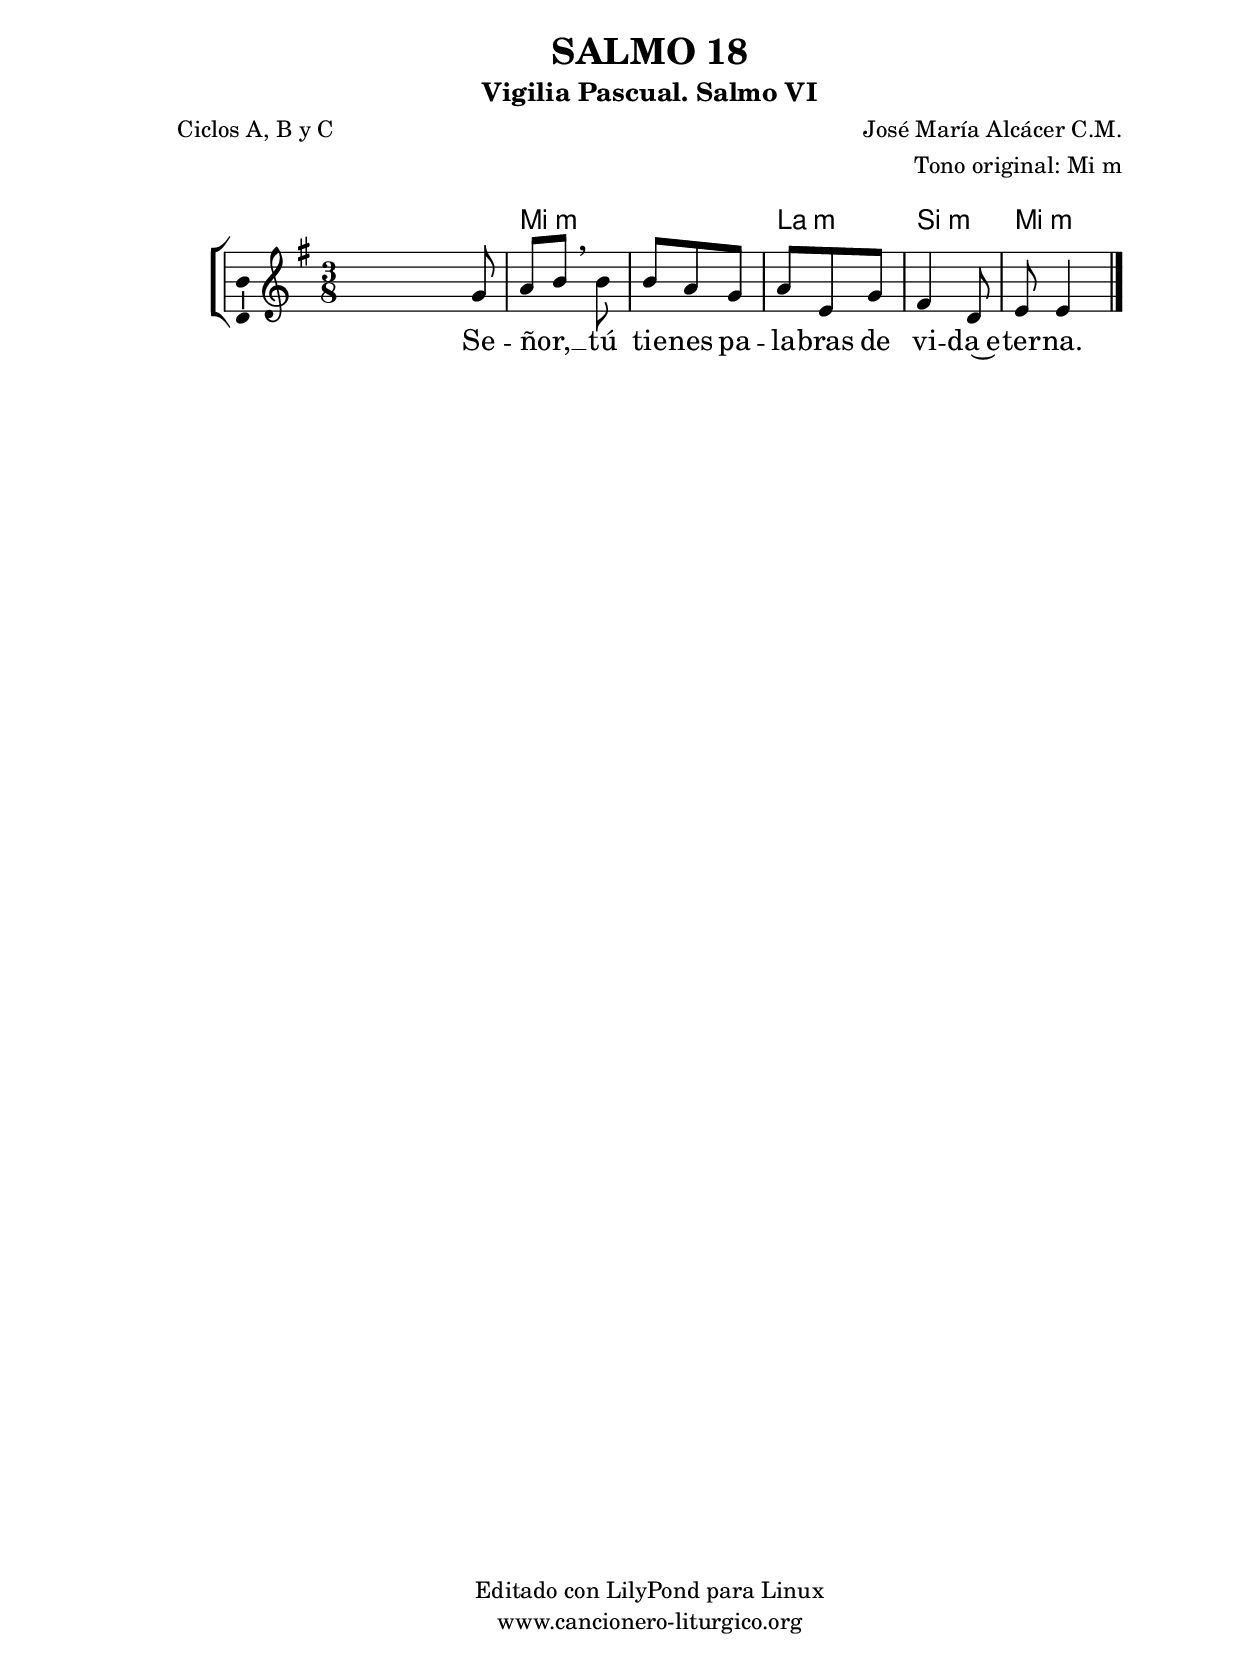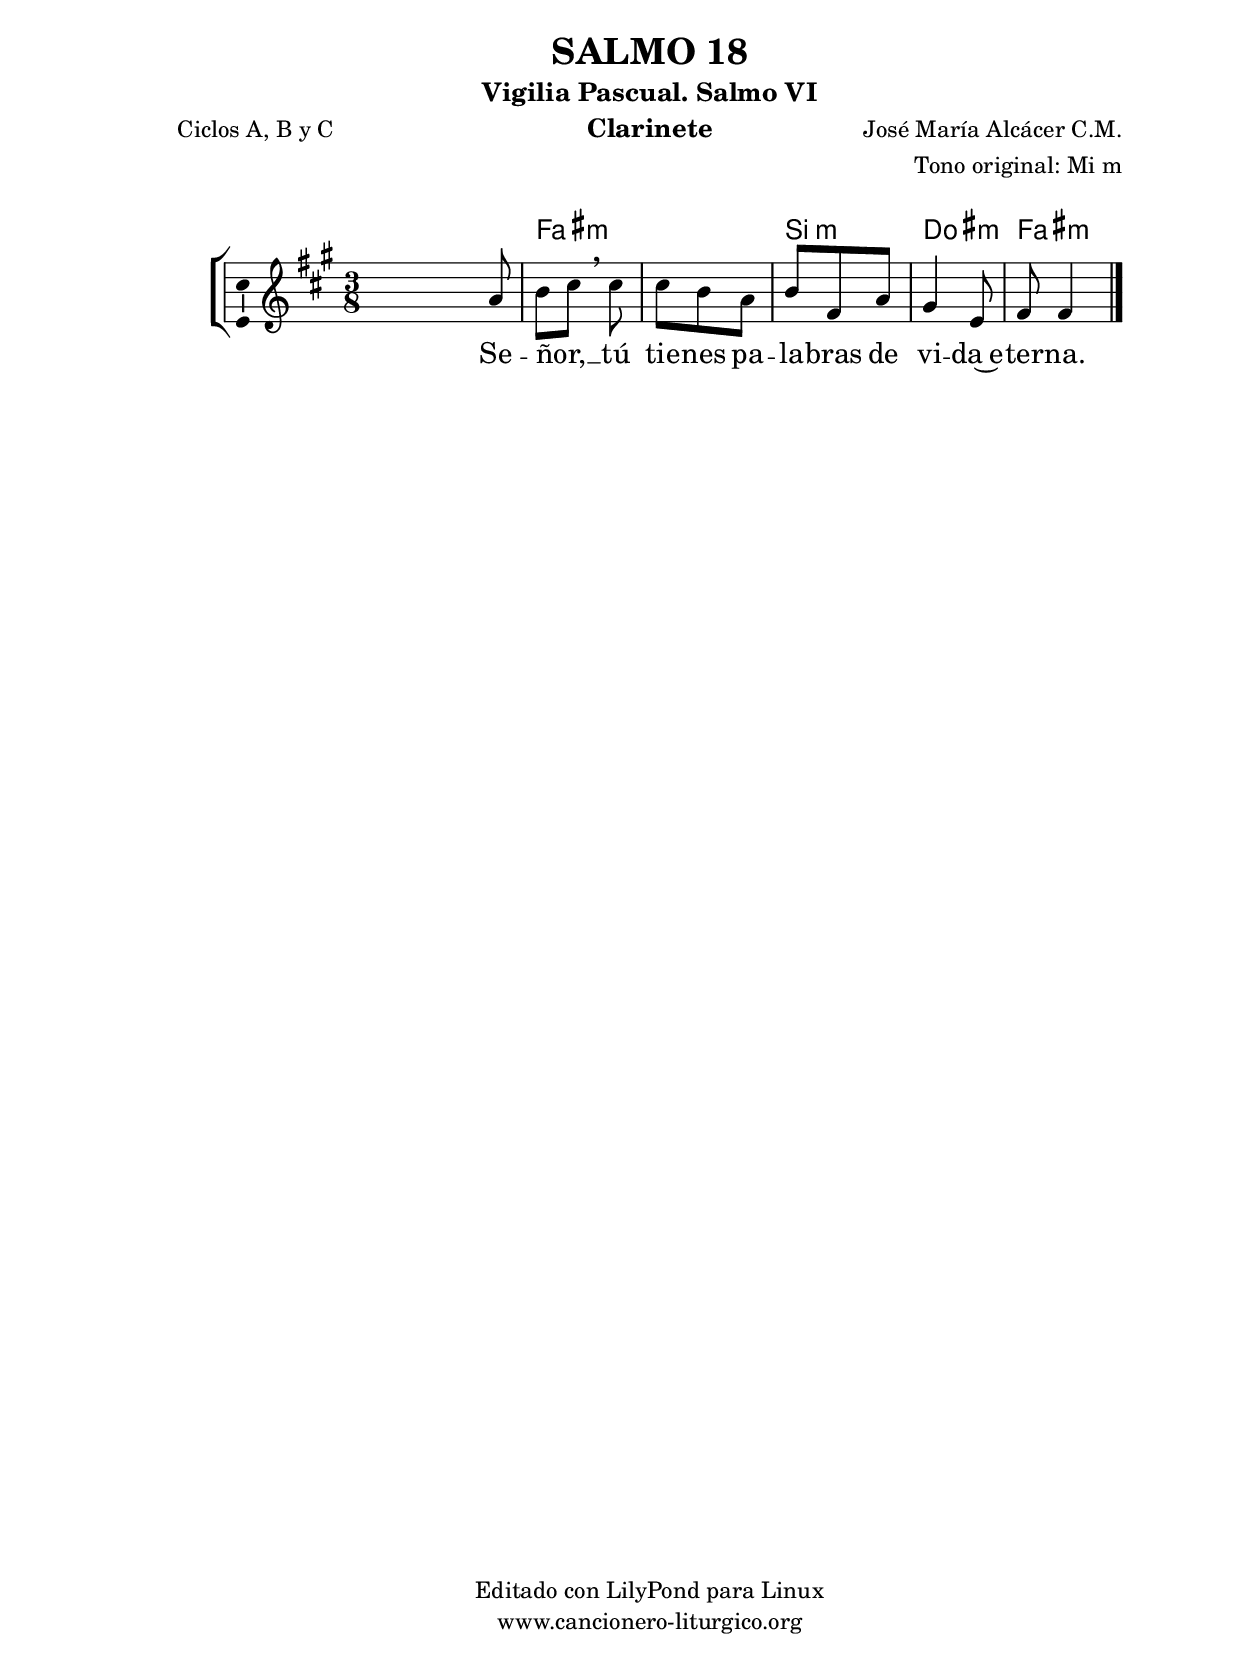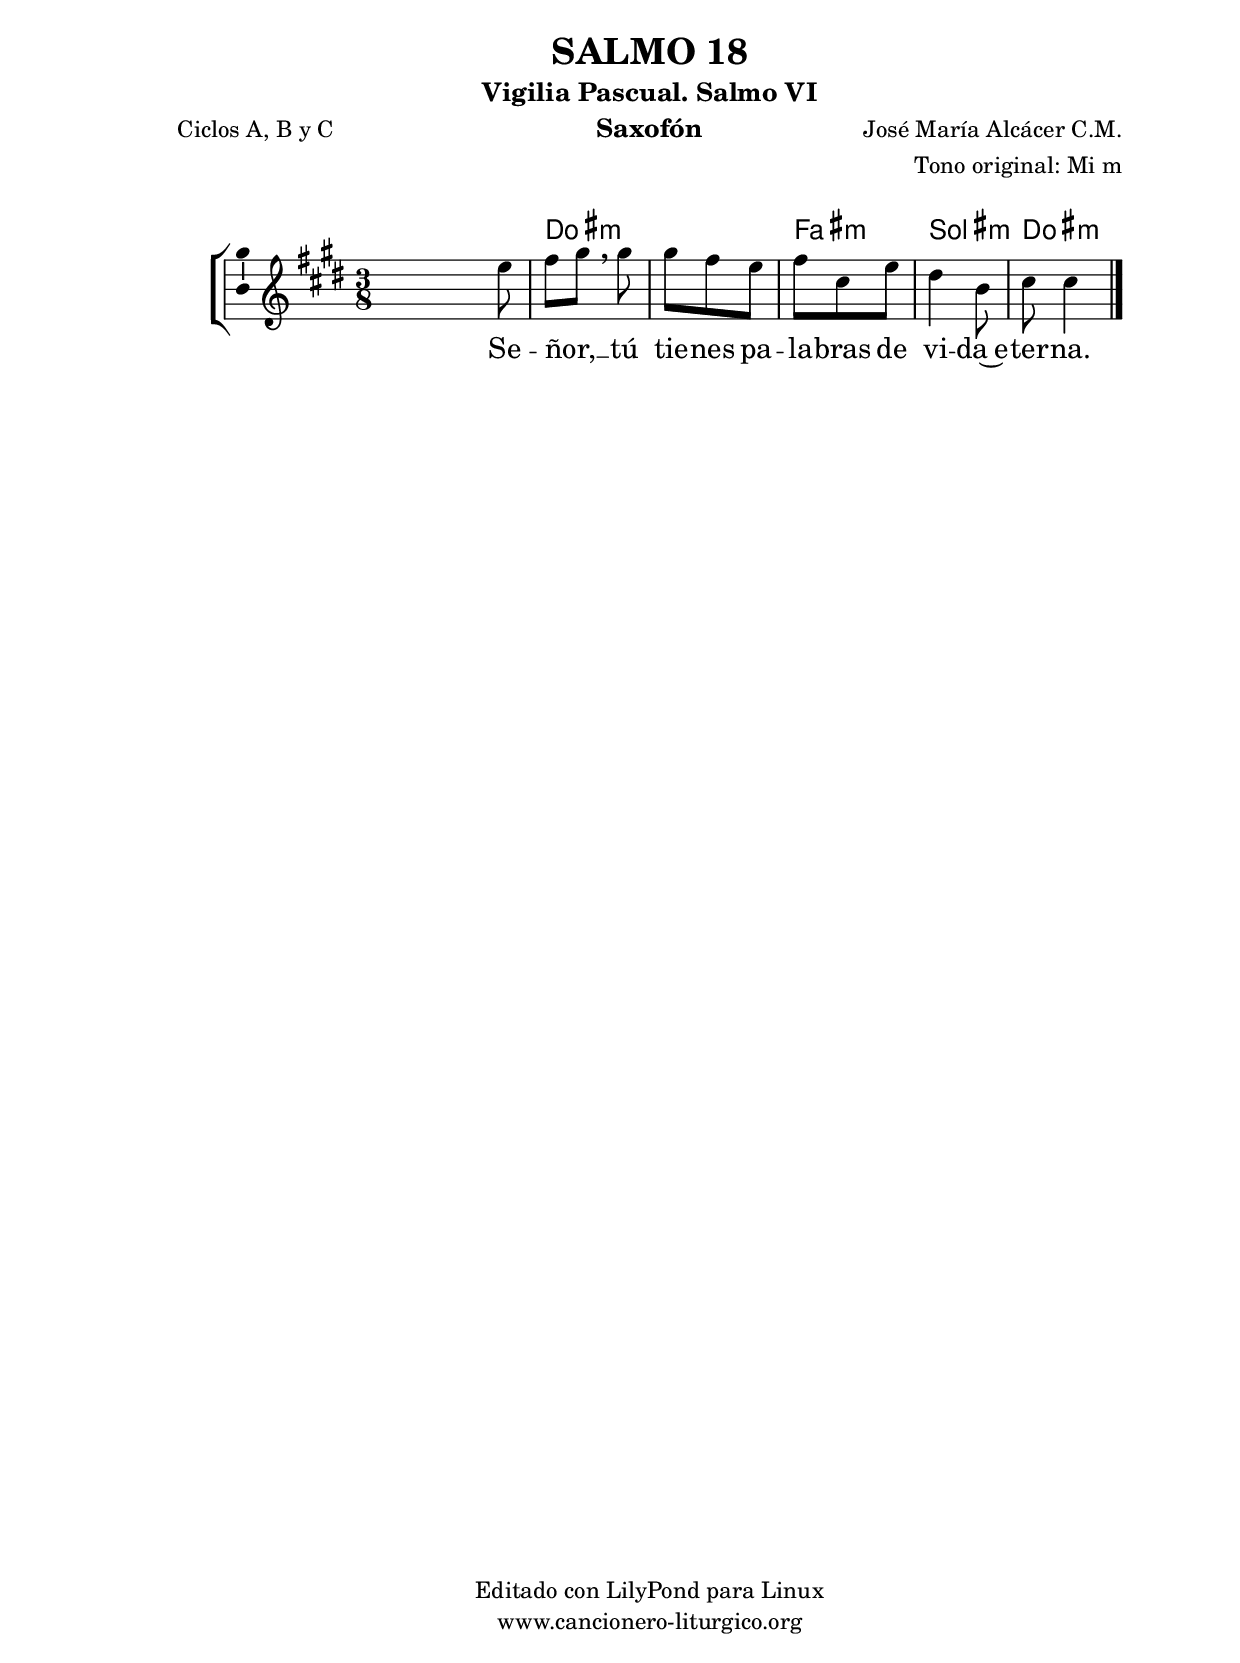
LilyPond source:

%
%para convertir .midi en .wav:
%timidity filename.midi -Ow -o finename.wav
%
%
%Para convertir de .wav a .mp3:
%lame -h -m j filename.wav
%
%
%para escuchar el midi:
%timidity nombrefichero.midi
%


%versión de lilypond para la que se ha escrito esta partitura:
\version "2.16.0"

	%Tamaño papel
	#(set-default-paper-size "a4")
	%Tamaño partitura
	#(set-global-staff-size 20)
	%No responde al pulsar sobre una nota
	#(ly:set-option 'point-and-click #f)

%parámetros del encabezamiento:
\header {
	title = "SALMO 18"
	subtitle = "Vigilia Pascual. Salmo VI"
	composer = "José María Alcácer C.M."
	poet = "Ciclos A, B y C"
	meter = ""
	arranger = "Tono original: Mi m"
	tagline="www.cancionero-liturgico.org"
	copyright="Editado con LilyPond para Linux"
	tiempo = "Pascua"
	usos = "Salmo"
	letra = "Señor, tú tienes palabras de vida eterna."
	}

%parámetros asociados al papel:
\paper  {
	oddHeaderMarkup = \markup {\fill-line { \on-the-fly #not-first-page \fromproperty #'header:title \on-the-fly #not-first-page \fromproperty #'header:composer }}
	evenHeaderMarkup = \markup {\fill-line { \fromproperty #'header:composer \fromproperty #'header:title }}
	#(set-paper-size "a4")
	print-page-number = ##f
	first-page-number = 1
	print-first-page-number = ##f
%	head-separation = 3.0 \cm
	top-margin = 2.0 \cm
	bottom-margin = 0.5\cm
%%%	bottom-margin = -1.0\cm
	left-margin = 3.0 \cm
	line-width = 16.0 \cm 
	indent = 8\mm
	interscoreline = 2.\mm
	between-system-space = 15\mm
%	para que las partituras no llenen la hoja:
	ragged-bottom = ##t
%	idem para la última hoja:
	ragged-last-bottom = ##f
%	para que las partituras llenen el ancho del papel:
	ragged-last = ##f
	after-title-space = 2.5 \cm
%page-count=1
%system-count=8

	%Flexible Vertical Spacing
%	markup-markup-spacing =
%	#'((basic-distance . 15) (minimum-distance . 15) (padding . 3))
	markup-system-spacing =
	#'((basic-distance . 15) (minimum-distance . 15) (padding . 3))
	system-system-spacing =
	#'((basic-distance . 15) (minimum-distance . 15) (padding . 3))
	score-system-spacing =
	#'((basic-distance . 15) (minimum-distance . 15) (padding . 5))
%	top-system-spacing = % header
%	#'((basic-distance . 8) (minimum-distance . 0) (padding . 3))
%	top-markup-spacing =
%	#'((basic-distance . 20) (minimum-distance . 20) (padding . 3))
	last-bottom-spacing = % footer
	#'((basic-distance . 5) (minimum-distance . 5) (padding . 3))
%	score-markup-spacing =
%	#'((basic-distance . 16) (minimum-distance . 13) (padding . 3))

	}


%parámetros que afectan a toda la partitura:
global =  {
	%clave de sol (G):
	\clef G
	%armadura:
%	\transpose c a
	\key e \minor
	\tempo 8=120
	\set Score.tempoHideNote = ##t
	}


acordes = {
	\italianChords
	\chordmode {
%	\transpose c a
{

s4.
e4.:m e:m a:m b:m e:m

	}
	}
}

melodia = 
%\transpose c a
{
	\relative c''{
	\time 3/8

s4 g8
a8 b \breathe b
b8 a g
a8 e g
fis4 d8
e8 e4

	\bar "|."
	}
	}


texto = \lyricmode {
Se -- ñor, __ _ tú tie -- nes pa -- la -- bras de vi -- da~e -- ter -- na.
	}


acordesStaff = \context ChordNames = acordesStaff <<
	\set chordChanges = ##t
	\acordes
	>>


vozStaff = \context Voice = vozStaff
\with {\consists "Ambitus_engraver"}
<<
%	\set Staff.instrumentName = ""
%	\set Staff.shortInstrumentName = ""
%	\set Staff.midiInstrument = #"clarinet"
%	\set Staff.midiInstrument = #"cello"
%	\set Staff.midiInstrument = #"flute"
	\set Staff.midiInstrument = #"electric guitar (jazz)"
%	\set Staff.midiInstrument = #"english horn"
%	\set Staff.midiInstrument = #"violin"
%	\set Staff.midiInstrument = #"glockenspiel"
	\set Staff.midiMinimumVolume = #0.7
	\set Staff.midiMaximumVolume = #0.9
	\global
	\melodia
	>>


textoStaff = \context Lyrics = textoStaff <<
	\lyricsto vozStaff \texto
	>>

\book {
	\score {
		\context ChoirStaff {
			\override StaffGroup.SystemStartBracket #'collapse-height = #1
			\override Score.SystemStartBar #'collapse-height = #1
			<<
			\acordesStaff
			\vozStaff
			\textoStaff
			>>
			}
		\layout {
	    		\context {
				\Lyrics
				\override LyricText #'font-size = #2
				}
	   		 \context {
				\Score
				%fontSize = #3
				\override StaffSymbol #'staff-space = #(magstep +3)
				%\override Beam #'thickness = #0.55
				%\override SpacingSpanner #'spacing-increment = #1.0
				%\override Slur #'height-limit = #1.5
				}
			}
		}
	\score {
		\unfoldRepeats
		\context ChoirStaff {
			<<
			\acordesStaff
			\vozStaff
			>>
			}
		\midi {
	  		\context {
	  			\Score
				tempoWholesPerMinute = #(ly:make-moment 70 4)
				}
			}
		}
	}

%Partitura para clarinete
#(define output-suffix "C")
\book {
	\header{
		instrument = "Clarinete"
		}
	\score {
		\context ChoirStaff {
			\override StaffGroup.SystemStartBracket #'collapse-height = #1
			\override Score.SystemStartBar #'collapse-height = #1
\transpose c d
			<<
			\acordesStaff
			\vozStaff
			\textoStaff
			>>
			}
		\layout {
	    		\context {
				\Lyrics
				\override LyricText #'font-size = #2
				}
	   		 \context {
				\Score
				%fontSize = #3
				\override StaffSymbol #'staff-space = #(magstep +3)
				%\override Beam #'thickness = #0.55
				%\override SpacingSpanner #'spacing-increment = #1.0
				%\override Slur #'height-limit = #1.5
				}
			}
		}
	}

%Partitura para saxofón
#(define output-suffix "S")
\book {
	\header{
		instrument = "Saxofón"
		}
	\score {
		\context ChoirStaff {
			\override StaffGroup.SystemStartBracket #'collapse-height = #1
			\override Score.SystemStartBar #'collapse-height = #1
\transpose c a
			<<
			\acordesStaff
			\vozStaff
			\textoStaff
			>>
			}
		\layout {
	    		\context {
				\Lyrics
				\override LyricText #'font-size = #2
				}
	   		 \context {
				\Score
				%fontSize = #3
				\override StaffSymbol #'staff-space = #(magstep +3)
				%\override Beam #'thickness = #0.55
				%\override SpacingSpanner #'spacing-increment = #1.0
				%\override Slur #'height-limit = #1.5
				}
			}
		}
	}

